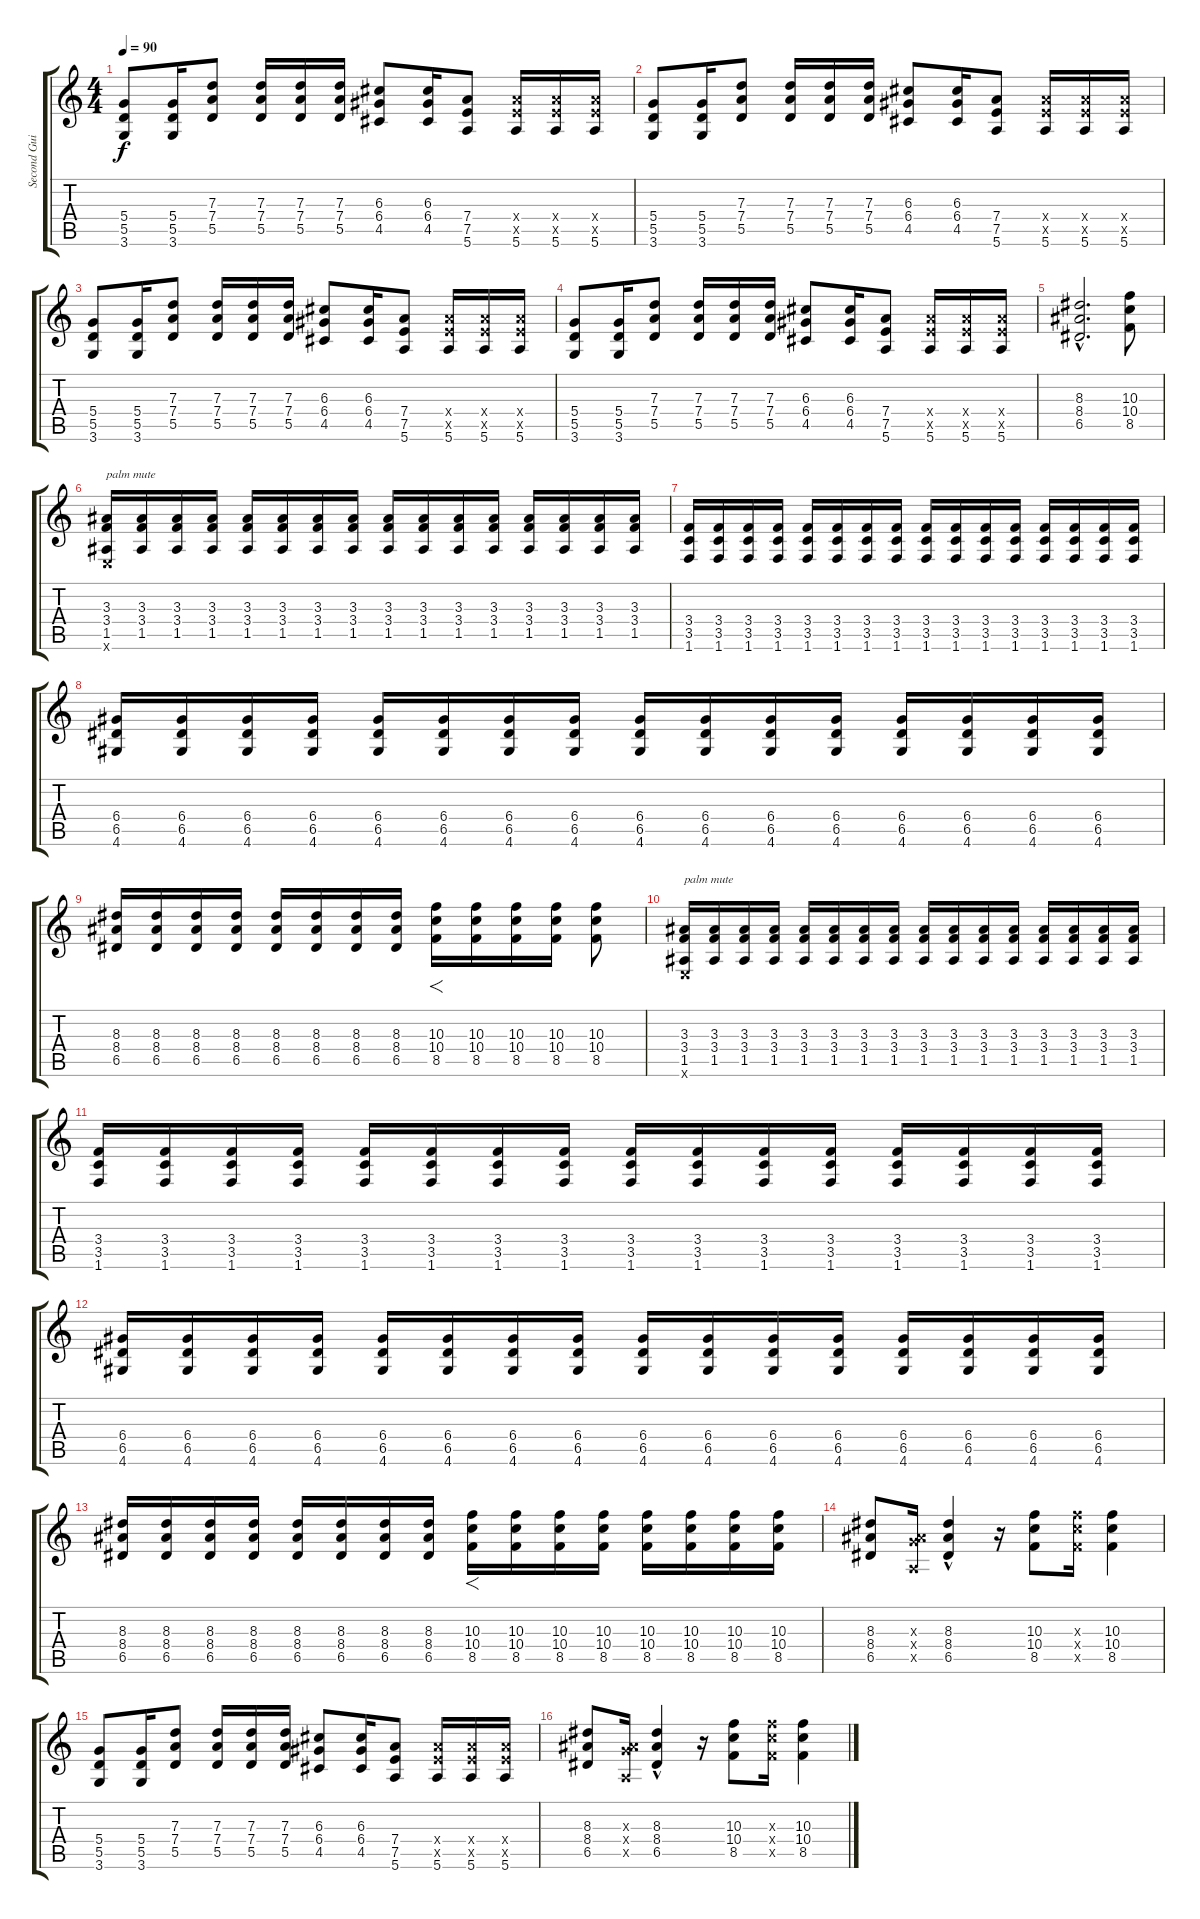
\track ("Second Guitar" "Second Gui") {instrument overdrivenguitar}
\staff {score tabs}
\tuning (E4 B3 G3 D3 A2 E2) {hide}
\ts (4 4)
\tempo 90
\clef g2
\ks c
(5.4 5.5 3.6).8{dy f instrument overdrivenguitar} (5.4 5.5 3.6).16 (7.3 7.4 5.5).8 (7.3 7.4 5.5).16 (7.3 7.4 5.5).16 (7.3 7.4 5.5).16 (6.3 6.4 4.5).8 (6.3 6.4 4.5).16 (7.4 7.5 5.6).8 (7.4{x} 7.5{x} 5.6).16 (7.4{x} 7.5{x} 5.6).16 (7.4{x} 7.5{x} 5.6).16 |
(5.4 5.5 3.6).8 (5.4 5.5 3.6).16 (7.3 7.4 5.5).8 (7.3 7.4 5.5).16 (7.3 7.4 5.5).16 (7.3 7.4 5.5).16 (6.3 6.4 4.5).8 (6.3 6.4 4.5).16 (7.4 7.5 5.6).8 (7.4{x} 7.5{x} 5.6).16 (7.4{x} 7.5{x} 5.6).16 (7.4{x} 7.5{x} 5.6).16 |
(5.4 5.5 3.6).8 (5.4 5.5 3.6).16 (7.3 7.4 5.5).8 (7.3 7.4 5.5).16 (7.3 7.4 5.5).16 (7.3 7.4 5.5).16 (6.3 6.4 4.5).8 (6.3 6.4 4.5).16 (7.4 7.5 5.6).8 (7.4{x} 7.5{x} 5.6).16 (7.4{x} 7.5{x} 5.6).16 (7.4{x} 7.5{x} 5.6).16 |
(5.4 5.5 3.6).8 (5.4 5.5 3.6).16 (7.3 7.4 5.5).8 (7.3 7.4 5.5).16 (7.3 7.4 5.5).16 (7.3 7.4 5.5).16 (6.3 6.4 4.5).8 (6.3 6.4 4.5).16 (7.4 7.5 5.6).8 (7.4{x} 7.5{x} 5.6).16 (7.4{x} 7.5{x} 5.6).16 (7.4{x} 7.5{x} 5.6).16 |
(8.3{hac} 8.4{hac} 6.5{hac}).2{d} (10.3 10.4 8.5).8 |
(3.3 3.4 1.5 0.6{x}).16{txt "palm mute"} (3.3 3.4 1.5).16 (3.3 3.4 1.5).16 (3.3 3.4 1.5).16 (3.3 3.4 1.5).16 (3.3 3.4 1.5).16 (3.3 3.4 1.5).16 (3.3 3.4 1.5).16 (3.3 3.4 1.5).16 (3.3 3.4 1.5).16 (3.3 3.4 1.5).16 (3.3 3.4 1.5).16 (3.3 3.4 1.5).16 (3.3 3.4 1.5).16 (3.3 3.4 1.5).16 (3.3 3.4 1.5).16 |
(3.4 3.5 1.6).16 (3.4 3.5 1.6).16 (3.4 3.5 1.6).16 (3.4 3.5 1.6).16 (3.4 3.5 1.6).16 (3.4 3.5 1.6).16 (3.4 3.5 1.6).16 (3.4 3.5 1.6).16 (3.4 3.5 1.6).16 (3.4 3.5 1.6).16 (3.4 3.5 1.6).16 (3.4 3.5 1.6).16 (3.4 3.5 1.6).16 (3.4 3.5 1.6).16 (3.4 3.5 1.6).16 (3.4 3.5 1.6).16 |
(6.4 6.5 4.6).16 (6.4 6.5 4.6).16 (6.4 6.5 4.6).16 (6.4 6.5 4.6).16 (6.4 6.5 4.6).16 (6.4 6.5 4.6).16 (6.4 6.5 4.6).16 (6.4 6.5 4.6).16 (6.4 6.5 4.6).16 (6.4 6.5 4.6).16 (6.4 6.5 4.6).16 (6.4 6.5 4.6).16 (6.4 6.5 4.6).16 (6.4 6.5 4.6).16 (6.4 6.5 4.6).16 (6.4 6.5 4.6).16 |
(8.3 8.4 6.5).16 (8.3 8.4 6.5).16 (8.3 8.4 6.5).16 (8.3 8.4 6.5).16 (8.3 8.4 6.5).16 (8.3 8.4 6.5).16 (8.3 8.4 6.5).16 (8.3 8.4 6.5).16 (10.3 10.4 8.5).16{f} (10.3 10.4 8.5).16 (10.3 10.4 8.5).16 (10.3 10.4 8.5).16 (10.3 10.4 8.5).8 |
(3.3 3.4 1.5 0.6{x}).16{txt "palm mute"} (3.3 3.4 1.5).16 (3.3 3.4 1.5).16 (3.3 3.4 1.5).16 (3.3 3.4 1.5).16 (3.3 3.4 1.5).16 (3.3 3.4 1.5).16 (3.3 3.4 1.5).16 (3.3 3.4 1.5).16 (3.3 3.4 1.5).16 (3.3 3.4 1.5).16 (3.3 3.4 1.5).16 (3.3 3.4 1.5).16 (3.3 3.4 1.5).16 (3.3 3.4 1.5).16 (3.3 3.4 1.5).16 |
(3.4 3.5 1.6).16 (3.4 3.5 1.6).16 (3.4 3.5 1.6).16 (3.4 3.5 1.6).16 (3.4 3.5 1.6).16 (3.4 3.5 1.6).16 (3.4 3.5 1.6).16 (3.4 3.5 1.6).16 (3.4 3.5 1.6).16 (3.4 3.5 1.6).16 (3.4 3.5 1.6).16 (3.4 3.5 1.6).16 (3.4 3.5 1.6).16 (3.4 3.5 1.6).16 (3.4 3.5 1.6).16 (3.4 3.5 1.6).16 |
(6.4 6.5 4.6).16 (6.4 6.5 4.6).16 (6.4 6.5 4.6).16 (6.4 6.5 4.6).16 (6.4 6.5 4.6).16 (6.4 6.5 4.6).16 (6.4 6.5 4.6).16 (6.4 6.5 4.6).16 (6.4 6.5 4.6).16 (6.4 6.5 4.6).16 (6.4 6.5 4.6).16 (6.4 6.5 4.6).16 (6.4 6.5 4.6).16 (6.4 6.5 4.6).16 (6.4 6.5 4.6).16 (6.4 6.5 4.6).16 |
(8.3 8.4 6.5).16 (8.3 8.4 6.5).16 (8.3 8.4 6.5).16 (8.3 8.4 6.5).16 (8.3 8.4 6.5).16 (8.3 8.4 6.5).16 (8.3 8.4 6.5).16 (8.3 8.4 6.5).16 (10.3 10.4 8.5).16{f} (10.3 10.4 8.5).16 (10.3 10.4 8.5).16 (10.3 10.4 8.5).16 (10.3 10.4 8.5).16 (10.3 10.4 8.5).16 (10.3 10.4 8.5).16 (10.3 10.4 8.5).16 |
(8.3 8.4 6.5).8 (0.3{x} 8.4{x} 0.5{x}).16 (8.3 8.4{hac} 6.5).4 r.16 (10.3 10.4 8.5).8 (10.3{x} 10.4{x} 8.5{x}).16 (10.3 10.4 8.5).4 |
(5.4 5.5 3.6).8 (5.4 5.5 3.6).16 (7.3 7.4 5.5).8 (7.3 7.4 5.5).16 (7.3 7.4 5.5).16 (7.3 7.4 5.5).16 (6.3 6.4 4.5).8 (6.3 6.4 4.5).16 (7.4 7.5 5.6).8 (7.4{x} 7.5{x} 5.6).16 (7.4{x} 7.5{x} 5.6).16 (7.4{x} 7.5{x} 5.6).16 |
(8.3 8.4 6.5).8 (0.3{x} 8.4{x} 0.5{x}).16 (8.3 8.4{hac} 6.5).4 r.16 (10.3 10.4 8.5).8 (10.3{x} 10.4{x} 8.5{x}).16 (10.3 10.4 8.5).4
